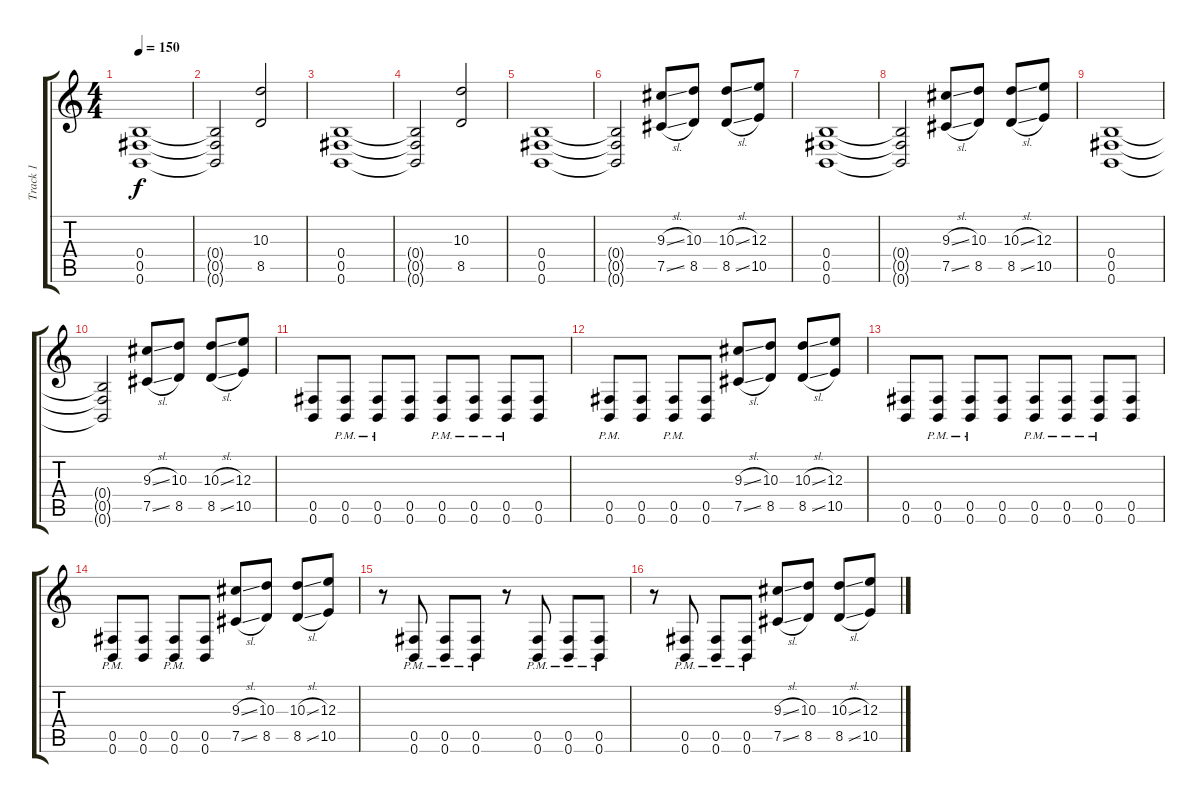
\track ("Track 1" "Track 1") {instrument distortionguitar}
\staff {score tabs}
\tuning (Db4 Ab3 E3 B2 Gb2 B1) {hide}
\ts (4 4)
\tempo 150
\clef g2
\ks c
(0.4 0.5 0.6).1{dy f} |
(0.4{t} 0.5{t} 0.6{t}).2 (10.3 8.5).2 |
(0.4 0.5 0.6).1 |
(0.4{t} 0.5{t} 0.6{t}).2 (10.3 8.5).2 |
(0.4 0.5 0.6).1 |
(0.4{t} 0.5{t} 0.6{t}).2 (9.3{sl} 7.5{sl}).8 (10.3 8.5).8 (10.3{sl} 8.5{sl}).8 (12.3 10.5).8 |
(0.4 0.5 0.6).1 |
(0.4{t} 0.5{t} 0.6{t}).2 (9.3{sl} 7.5{sl}).8 (10.3 8.5).8 (10.3{sl} 8.5{sl}).8 (12.3 10.5).8 |
(0.4 0.5 0.6).1 |
(0.4{t} 0.5{t} 0.6{t}).2 (9.3{sl} 7.5{sl}).8 (10.3 8.5).8 (10.3{sl} 8.5{sl}).8 (12.3 10.5).8 |
(0.5 0.6).8 (0.5{pm} 0.6{pm}).8 (0.5{pm} 0.6{pm}).8 (0.5 0.6).8 (0.5{pm} 0.6{pm}).8 (0.5{pm} 0.6{pm}).8 (0.5{pm} 0.6{pm}).8 (0.5 0.6).8 |
(0.5{pm} 0.6{pm}).8 (0.5 0.6).8 (0.5{pm} 0.6{pm}).8 (0.5 0.6).8 (9.3{sl} 7.5{sl}).8 (10.3 8.5).8 (10.3{sl} 8.5{sl}).8 (12.3 10.5).8 |
(0.5 0.6).8 (0.5{pm} 0.6{pm}).8 (0.5{pm} 0.6{pm}).8 (0.5 0.6).8 (0.5{pm} 0.6{pm}).8 (0.5{pm} 0.6{pm}).8 (0.5{pm} 0.6{pm}).8 (0.5 0.6).8 |
(0.5{pm} 0.6{pm}).8 (0.5 0.6).8 (0.5{pm} 0.6{pm}).8 (0.5 0.6).8 (9.3{sl} 7.5{sl}).8 (10.3 8.5).8 (10.3{sl} 8.5{sl}).8 (12.3 10.5).8 |
r.8 (0.5{pm} 0.6{pm}).8 (0.5{pm} 0.6{pm}).8 (0.5{pm} 0.6{pm}).8 r.8 (0.5{pm} 0.6{pm}).8 (0.5{pm} 0.6{pm}).8 (0.5{pm} 0.6{pm}).8 |
r.8 (0.5{pm} 0.6{pm}).8 (0.5{pm} 0.6{pm}).8 (0.5{pm} 0.6{pm}).8 (9.3{sl} 7.5{sl}).8 (10.3 8.5).8 (10.3{sl} 8.5{sl}).8 (12.3 10.5).8
